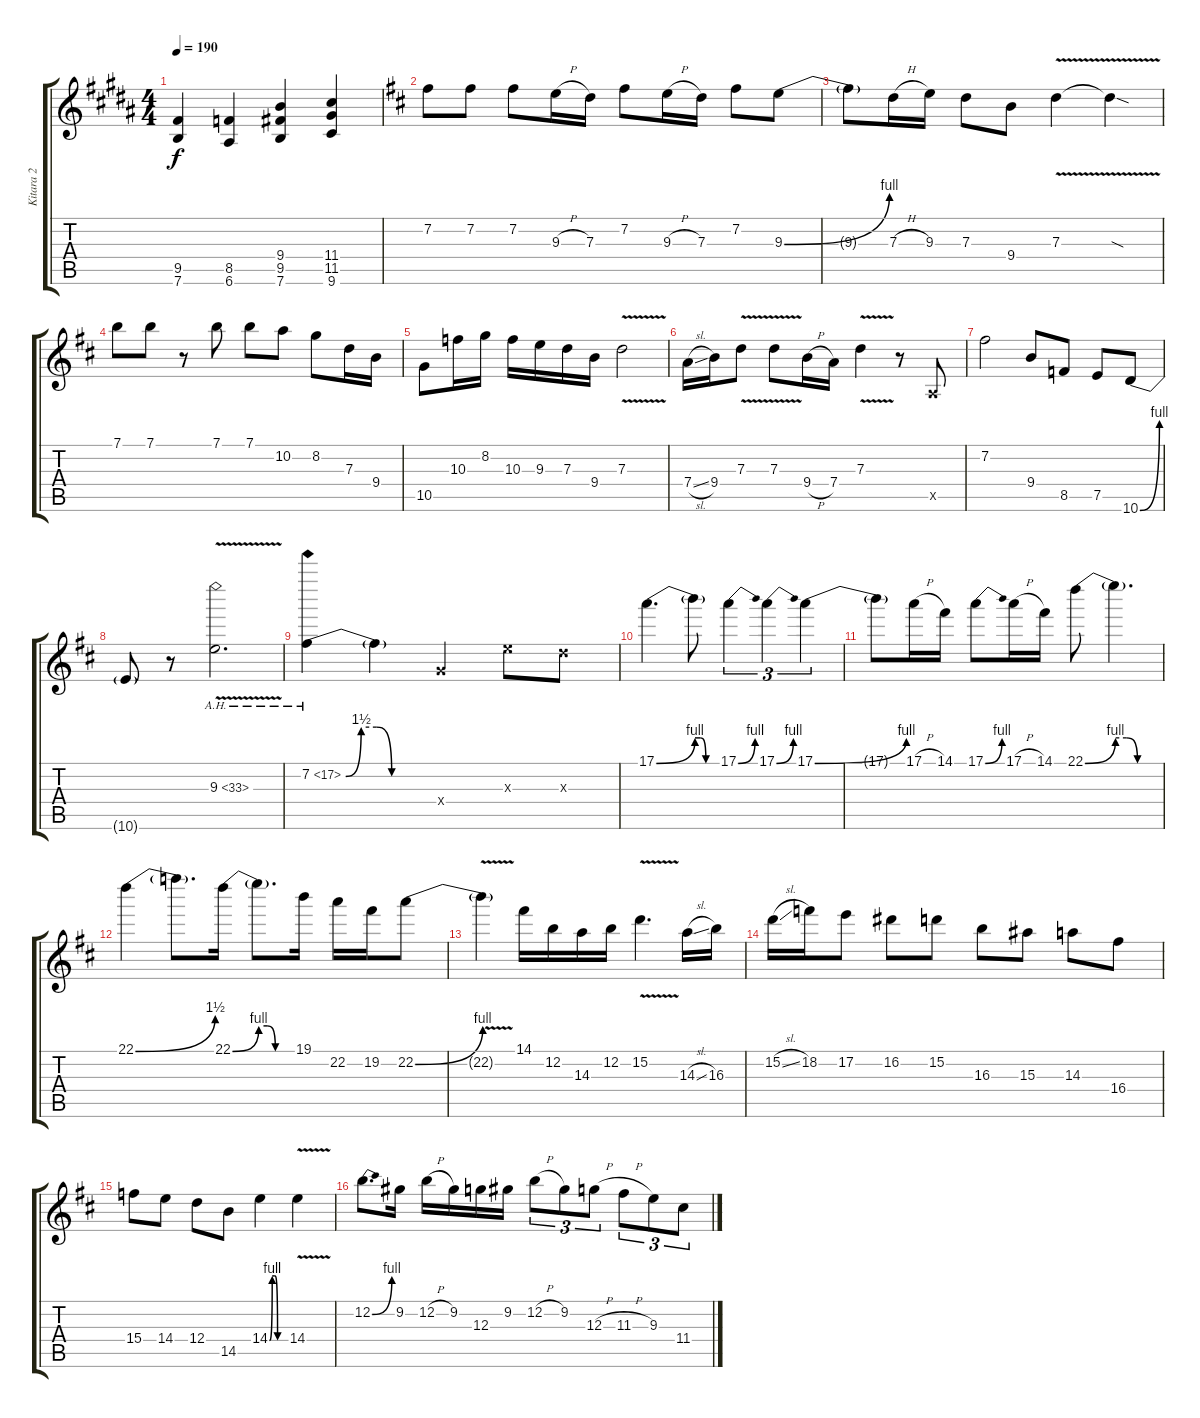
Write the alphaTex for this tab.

\track ("Kitara 2" "Kitara 2") {instrument distortionguitar}
\staff {score tabs}
\tuning (E4 B3 G3 D3 A2 E2) {hide}
\ts (4 4)
\tempo 190
\clef g2
\ks b
(9.5 7.6).4{dy f} (8.5 6.6).4 (9.4 9.5 7.6).4 (11.4 11.5 9.6).4 |
\ks d
7.2.8{instrument overdrivenguitar} 7.2.8 7.2.8 9.3{h}.16 7.3.16 7.2.8 9.3{h}.16 7.3.16 7.2.8 9.3{be (bend 0 0 60 4)}.8 |
9.3{t}.8 7.3{h}.16 9.3.16 7.3.8 9.4.8 7.3{v}.4 7.3{sod t}.4 |
7.1.8 7.1.8 r.8 7.1.8 7.1.8 10.2.8 8.2.8 7.3.16 9.4.16 |
10.5.8 10.3.16 8.2.16 10.3.16 9.3.16 7.3.16 9.4.16 7.3{v}.2 |
7.4{sl}.16 9.4.16 7.3{v}.8 7.3{v}.8 9.4{h}.16 7.4.16 7.3{v}.4 r.8 0.5{x}.8 |
7.2.2 9.4.8 8.5.8 7.5.8 10.6{be (bend 0 0 60 4)}.8 |
10.6{t}.8 r.8 9.3{ah 24 v}.2{d} |
7.2{be (custom 0 0 10 6 20 6 30 0 60 0) ah 10}.4 7.2{t}.4 5.4{x}.4 9.3{x}.8 7.3{x}.8 |
17.1{be (bend 0 0 60 4)}.4{d} 17.1{be (custom 0 4 15 4 30 0 60 0) t}.8 17.1{be (bend 0 0 60 4)}.4{tu (3 2)} 17.1{be (bend 0 0 60 4)}.4{tu (3 2)} 17.1{be (bend 0 0 60 4)}.4{tu (3 2)} |
17.1{t}.8 17.1{h}.16 14.1.16 17.1{be (bend 0 0 60 4)}.8 17.1{h}.16 14.1.16 22.1{be (bend 0 0 60 4)}.8 22.1{be (custom 0 4 15 4 30 0 60 0) t}.4{d} |
22.1{be (bend 0 0 60 6)}.4 22.1{t}.8{d} 22.1{be (bend 0 0 60 4)}.16 22.1{be (custom 0 4 15 4 30 0 60 0) t}.8{d} 19.1.16 22.2.16 19.2.16 22.2{be (bend 0 0 60 4)}.8 |
22.2{v t}.4 14.1.16 12.2.16 14.3.16 12.2.16 15.2{v}.4{d} 14.3{sl}.16 16.3.16 |
15.2{sl}.16 18.2.16 17.2.8 16.2.8 15.2.8 16.3.8 15.3.8 14.3.8 16.4.8 |
15.4.8 14.4.8 12.4.8 14.5.8 14.4{be (custom 0 0 10 4 20 4 30 0 60 0)}.4 14.4{v}.4 |
12.2{be (bend 0 0 60 4)}.8{d} 9.2.16 12.2{h}.16 9.2.16 12.3.16 9.2.16 12.2{h}.8{tu (3 2)} 9.2.8{tu (3 2)} 12.3{h}.8{tu (3 2)} 11.3{h}.8{tu (3 2)} 9.3.8{tu (3 2)} 11.4.8{tu (3 2)}
